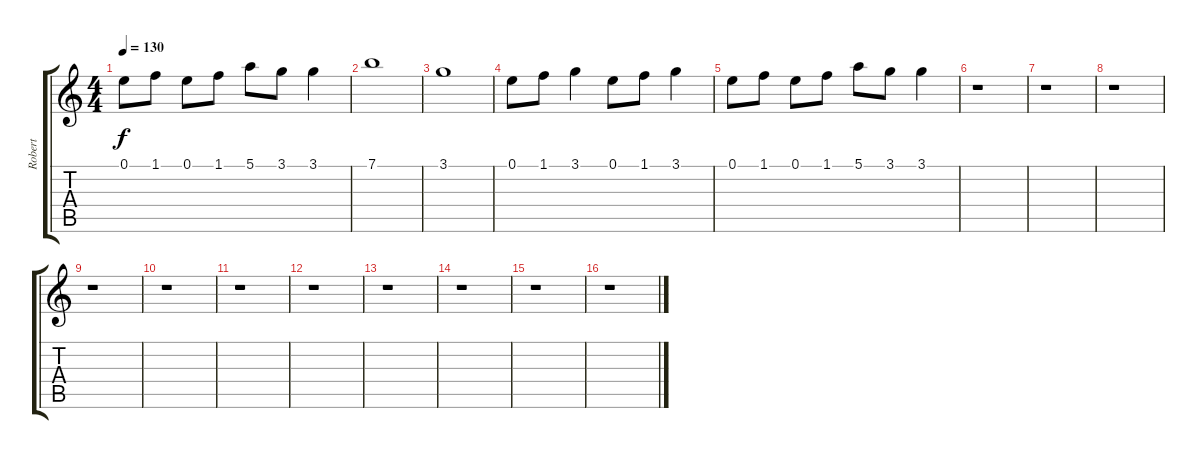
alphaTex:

\track ("Robert" "Robert") {instrument electricguitarclean}
\staff {score tabs}
\tuning (E4 B3 G3 D3 A2 E2) {hide}
\ts (4 4)
\tempo 130
\clef g2
\ks c
0.1.8{dy f} 1.1.8 0.1.8 1.1.8 5.1.8 3.1.8 3.1.4 |
7.1.1 |
3.1.1 |
0.1.8 1.1.8 3.1.4 0.1.8 1.1.8 3.1.4 |
0.1.8 1.1.8 0.1.8 1.1.8 5.1.8 3.1.8 3.1.4 |
r.1 |
r.1 |
r.1 |
r.1 |
r.1 |
r.1 |
r.1 |
r.1 |
r.1 |
r.1 |
r.1
